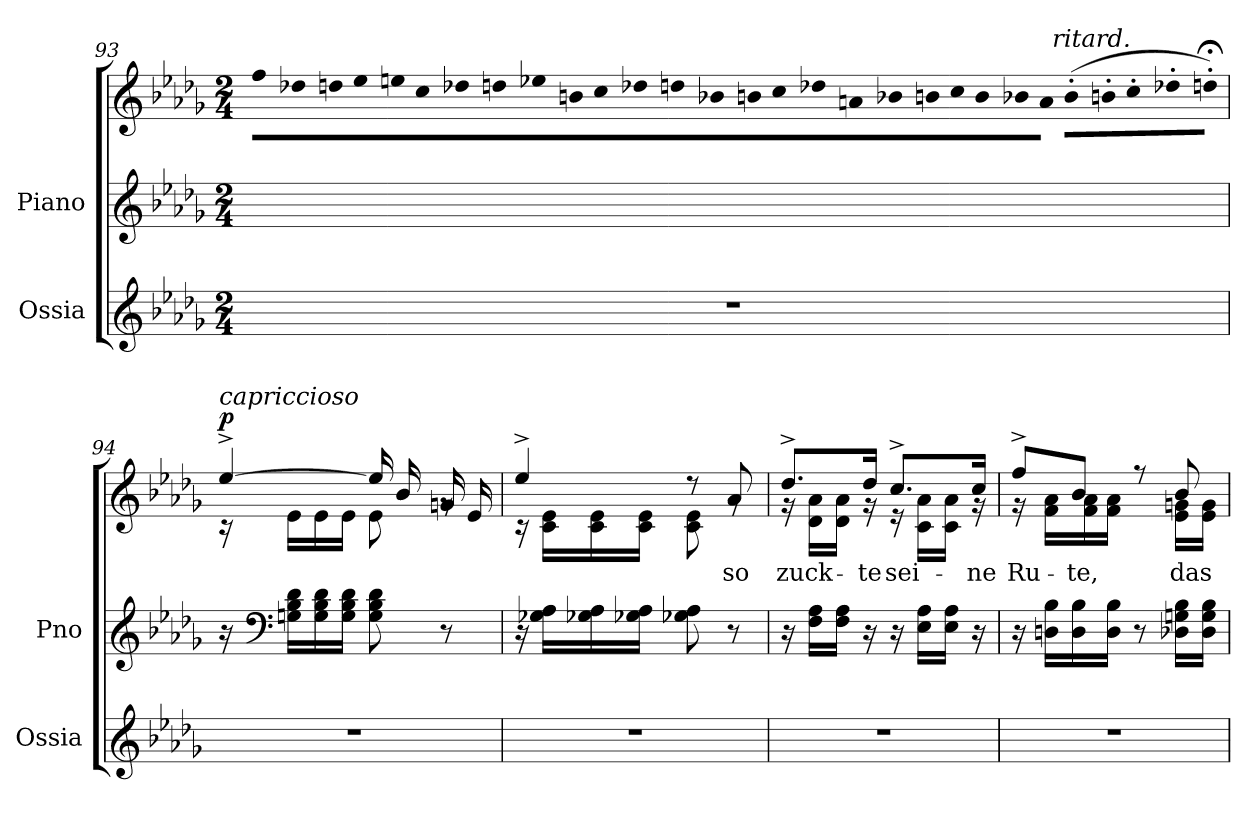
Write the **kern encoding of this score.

**kern	**kern	**kern	**text	**dynam
*part2	*part1	*part1	*part1	*part1
*staff3	*staff2	*staff1	*staff1	*staff1/2
*I"Ossia	*I"Piano	*	*	*
*I'Ossia	*I'Pno	*	*	*
!!LO:LB:g=z
*clefG2	*clefG2	*clefG2	*	*
*k[b-e-a-d-g-]	*k[b-e-a-d-g-]	*k[b-e-a-d-g-]	*	*
*M2/4	*M2/4	*M2/4	*	*
*	*	*Xtuplet	*	*
=93X3	=93X3	=93X3	=93X3	=93X3
!	!	!LO:N:vis=32	!	!
2r	2ryy	480%7ff!\LLL	.	.
!	!	!LO:N:vis=32	!	!
.	.	480%7dd-X!\	.	.
!	!	!LO:N:vis=32	!	!
.	.	480%7ddn!\	.	.
!	!	!LO:N:vis=32	!	!
.	.	480%7ee-!\	.	.
!	!	!LO:N:vis=32	!	!
.	.	480%7een!\	.	.
!	!	!LO:N:vis=32	!	!
.	.	480%7cc!\	.	.
!	!	!LO:N:vis=32	!	!
.	.	480%7dd-X!\	.	.
!	!	!LO:N:vis=32	!	!
.	.	480%7ddn!\	.	.
*	*	*MM35	*	*
!	!	!LO:N:vis=32	!	!
.	.	480%7ee-X!\	.	.
!	!	!LO:N:vis=32	!	!
.	.	480%7bn!\	.	.
!	!	!LO:N:vis=32	!	!
.	.	480%7cc!\	.	.
*	*	*MM34	*	*
!	!	!LO:N:vis=32	!	!
.	.	480%7dd-X!\	.	.
!	!	!LO:N:vis=32	!	!
.	.	480%7ddn!\	.	.
*	*	*MM33	*	*
!	!	!LO:N:vis=32	!	!
.	.	480%7b-X!\	.	.
!	!	!LO:N:vis=32	!	!
.	.	480%7bn!\	.	.
*	*	*MM32	*	*
!	!	!LO:N:vis=32	!	!
.	.	480%7cc!\	.	.
!	!	!LO:N:vis=32	!	!
.	.	480%7dd-X!\	.	.
!	!	!LO:N:vis=32	!	!
.	.	480%7an!\	.	.
*	*	*MM31	*	*
!	!	!LO:N:vis=32	!	!
.	.	480%7b-X!\	.	.
!	!	!LO:N:vis=32	!	!
.	.	480%7bn!\	.	.
!	!	!LO:N:vis=32	!	!
.	.	480%7cc!\	.	.
!	!	!LO:N:vis=32	!	!
.	.	480%7b!\	.	.
*	*	*MM30	*	*
!	!	!LO:N:vis=32	!	!
.	.	480%7b-X!\	.	.
!	!	!LO:N:vis=32	!	!
.	.	480%7a!\JJJ	.	.
*	*	*MM29	*	*
!	!	!LO:TX:a:i:t=ritard.	!	!
!	!	!LO:N:vis=16	!	!
.	.	(>240%7b-'!\LL	.	.
*	*	*MM27	*	*
!	!	!LO:N:vis=16	!	!
.	.	240%7bn'!\	.	.
*	*	*MM25	*	*
!	!	!LO:N:vis=16	!	!
.	.	240%7cc'!\	.	.
*	*	*MM23	*	*
!	!	!LO:N:vis=16	!	!
.	.	240%7dd-X'!\	.	.
!	!	!LO:N:vis=16	!	!
.	.	240%7ddn;<'!\JJ)	.	.
.	.	240ryy	.	.
=94	=94	=94	=94	=94
*	*	*MM52	*	*
*	*	*^	*	*
!	!	!LO:TX:a:i:t=capriccioso	!	!	!
!	!	!	!	!	!LO:DY:b
2r	16r	[4ee-^/	16r	.	p
*	*clefF4	*	*	*	*
*	*	*MM58	*	*	*
.	16Gn\ 16B-\ 16d-\LL	.	16e-\LL	.	.
.	16G\ 16B-\ 16d-\	.	16e-\	.	.
.	16G\ 16B-\ 16d-\JJ	.	16e-\JJ	.	.
*	*	*MM64	*	*	*
.	8G\ 8B-\ 8d-\	16ee-/]	8e-\	.	.
.	.	16b-/	.	.	.
*	*	*MM68	*	*	*
.	8r	16gn/	8rg	.	.
.	.	16e-/	.	.	.
!!LO:LB:g=z	!!
=95	=95	=95	=95	=95	=95
*	*	*MM72	*	*	*
2r	16r	4ee-^/	16r	.	.
.	16G-X\ 16A-\LL	.	16c\ 16e-\LL	.	.
.	16G-X\ 16A-\	.	16c\ 16e-\	.	.
.	16G-X\ 16A-\JJ	.	16c\ 16e-\JJ	.	.
.	8G-X\ 8A-\	8r	8c\ 8e-\	.	.
!	!	!	!	!LO:LY:a	!
.	8r	8a-/	8rg	so	.
=96	=96	=96	=96	=96	=96
!	!	!	!	!LO:LY:a	!
2r	16r	8.dd-^/L	16r	zuck-	.
.	16F\ 16A-\LL	.	16d-\ 16a-\LL	.	.
.	16F\ 16A-\JJ	.	16d-\ 16a-\JJ	.	.
!	!	!	!	!LO:LY:a	!
.	16r	16dd-/Jk	16r	-te	.
!	!	!	!	!LO:LY:a	!
.	16r	8.cc^/L	16r	sei-	.
.	16E-\ 16A-\LL	.	16c\ 16a-\LL	.	.
.	16E-\ 16A-\JJ	.	16c\ 16a-\JJ	.	.
!	!	!	!	!LO:LY:a	!
.	16r	16cc/Jk	16rg	-ne	.
=97	=97	=97	=97	=97	=97
!	!	!	!	!LO:LY:a	!
2r	16r	8ff^/L	16r	Ru-	.
.	16Dn\ 16B-\LL	.	16f\ 16a-\LL	.	.
!	!	!	!	!LO:LY:a	!
.	16D\ 16B-\	8b-/J	16f\ 16a-\	-te,	.
.	16D\ 16B-\JJ	.	16f\ 16a-\JJ	.	.
.	8r	8ryy	8rff	.	.
!	!	!	!	!LO:LY:a	!
.	16D-X\ 16Gn\ 16B-\LL	16e-\ 16gn\LL	8b-/	das	.
.	16D-\ 16G\ 16B-\JJ	16e-\ 16g\JJ	.	.	.
*	*	*v	*v	*	*
=	=	=	=	=
*-	*-	*-	*-	*-
